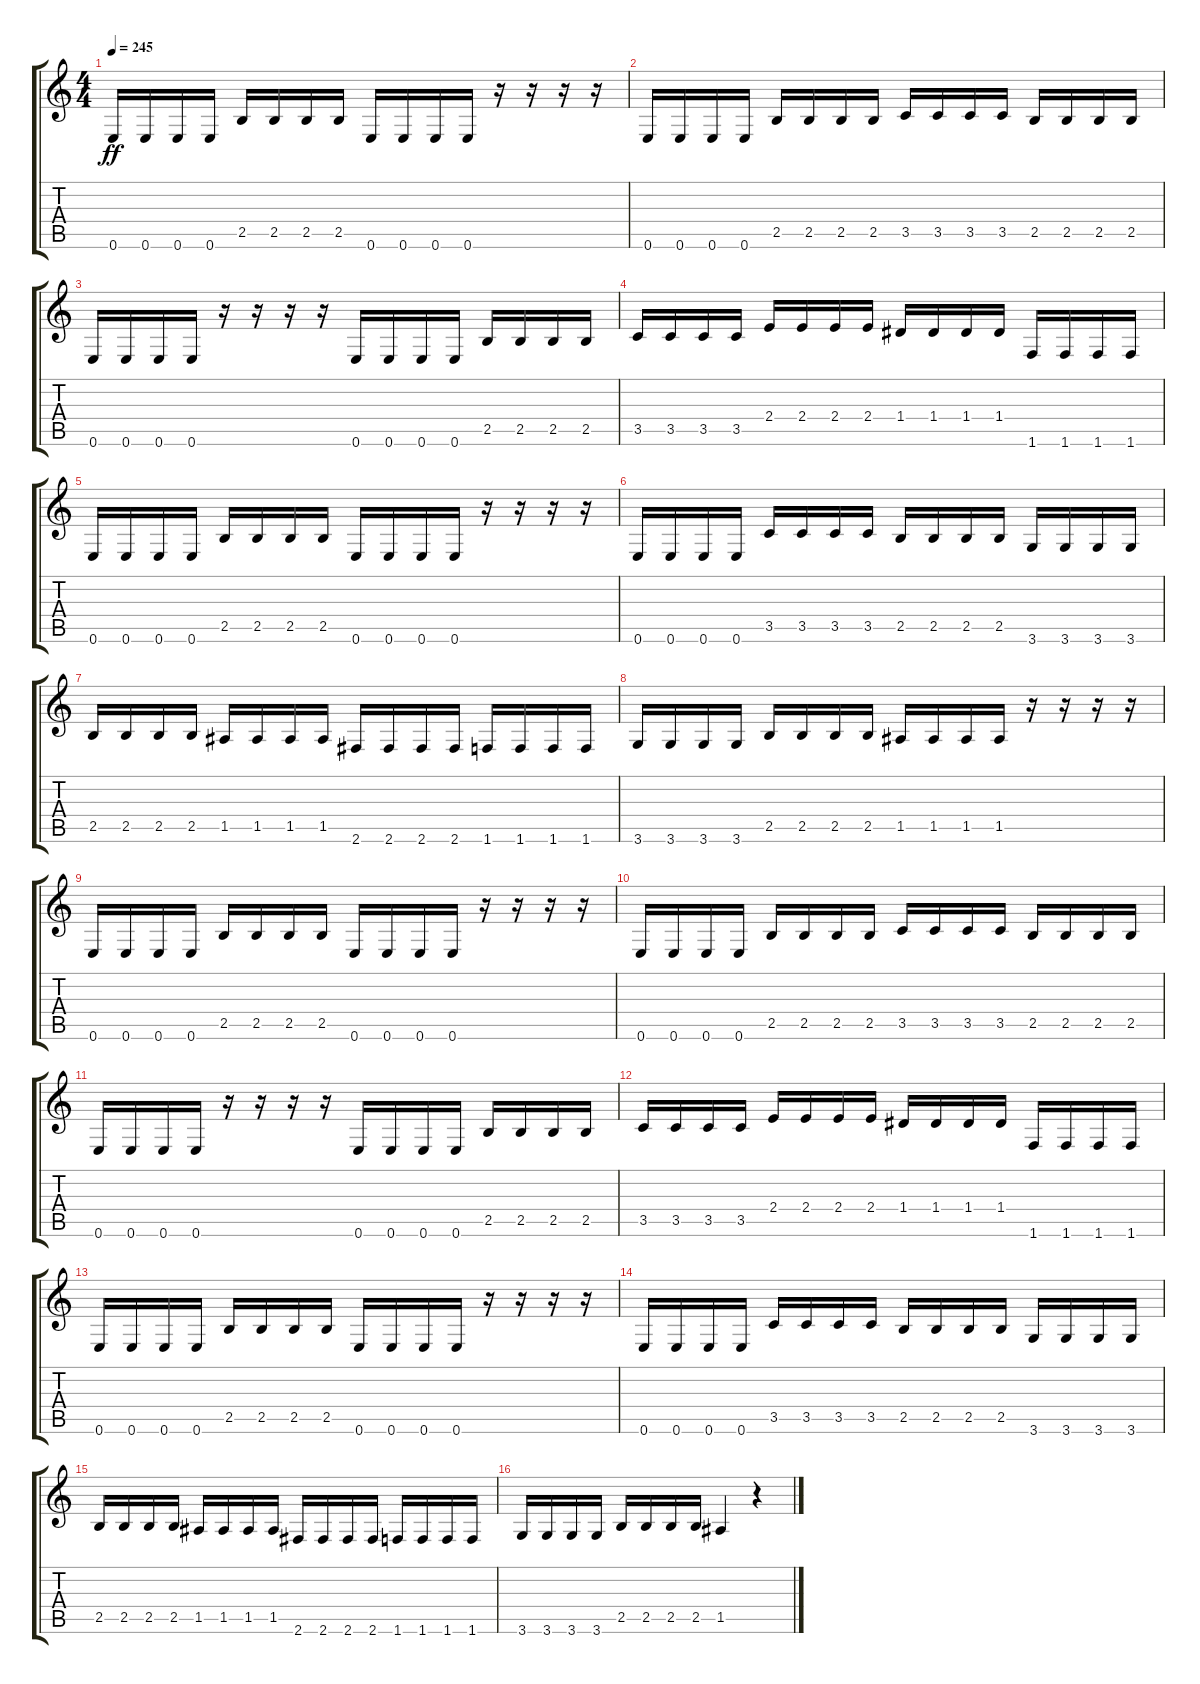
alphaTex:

\track "" {instrument distortionguitar}
\staff {score tabs}
\tuning (E4 B3 G3 D3 A2 E2) {hide}
\ts (4 4)
\tempo 245
\clef g2
\ks c
0.6.16{dy ff} 0.6.16 0.6.16 0.6.16 2.5.16 2.5.16 2.5.16 2.5.16 0.6.16 0.6.16 0.6.16 0.6.16 r.16 r.16 r.16 r.16 |
0.6.16 0.6.16 0.6.16 0.6.16 2.5.16 2.5.16 2.5.16 2.5.16 3.5.16 3.5.16 3.5.16 3.5.16 2.5.16 2.5.16 2.5.16 2.5.16 |
0.6.16 0.6.16 0.6.16 0.6.16 r.16 r.16 r.16 r.16 0.6.16 0.6.16 0.6.16 0.6.16 2.5.16 2.5.16 2.5.16 2.5.16 |
3.5.16 3.5.16 3.5.16 3.5.16 2.4.16 2.4.16 2.4.16 2.4.16 1.4.16 1.4.16 1.4.16 1.4.16 1.6.16 1.6.16 1.6.16 1.6.16 |
0.6.16 0.6.16 0.6.16 0.6.16 2.5.16 2.5.16 2.5.16 2.5.16 0.6.16 0.6.16 0.6.16 0.6.16 r.16 r.16 r.16 r.16 |
0.6.16 0.6.16 0.6.16 0.6.16 3.5.16 3.5.16 3.5.16 3.5.16 2.5.16 2.5.16 2.5.16 2.5.16 3.6.16 3.6.16 3.6.16 3.6.16 |
2.5.16 2.5.16 2.5.16 2.5.16 1.5.16 1.5.16 1.5.16 1.5.16 2.6.16 2.6.16 2.6.16 2.6.16 1.6.16 1.6.16 1.6.16 1.6.16 |
3.6.16 3.6.16 3.6.16 3.6.16 2.5.16 2.5.16 2.5.16 2.5.16 1.5.16 1.5.16 1.5.16 1.5.16 r.16 r.16 r.16 r.16 |
0.6.16 0.6.16 0.6.16 0.6.16 2.5.16 2.5.16 2.5.16 2.5.16 0.6.16 0.6.16 0.6.16 0.6.16 r.16 r.16 r.16 r.16 |
0.6.16 0.6.16 0.6.16 0.6.16 2.5.16 2.5.16 2.5.16 2.5.16 3.5.16 3.5.16 3.5.16 3.5.16 2.5.16 2.5.16 2.5.16 2.5.16 |
0.6.16 0.6.16 0.6.16 0.6.16 r.16 r.16 r.16 r.16 0.6.16 0.6.16 0.6.16 0.6.16 2.5.16 2.5.16 2.5.16 2.5.16 |
3.5.16 3.5.16 3.5.16 3.5.16 2.4.16 2.4.16 2.4.16 2.4.16 1.4.16 1.4.16 1.4.16 1.4.16 1.6.16 1.6.16 1.6.16 1.6.16 |
0.6.16 0.6.16 0.6.16 0.6.16 2.5.16 2.5.16 2.5.16 2.5.16 0.6.16 0.6.16 0.6.16 0.6.16 r.16 r.16 r.16 r.16 |
0.6.16 0.6.16 0.6.16 0.6.16 3.5.16 3.5.16 3.5.16 3.5.16 2.5.16 2.5.16 2.5.16 2.5.16 3.6.16 3.6.16 3.6.16 3.6.16 |
2.5.16 2.5.16 2.5.16 2.5.16 1.5.16 1.5.16 1.5.16 1.5.16 2.6.16 2.6.16 2.6.16 2.6.16 1.6.16 1.6.16 1.6.16 1.6.16 |
3.6.16 3.6.16 3.6.16 3.6.16 2.5.16 2.5.16 2.5.16 2.5.16 1.5.4 r.4
